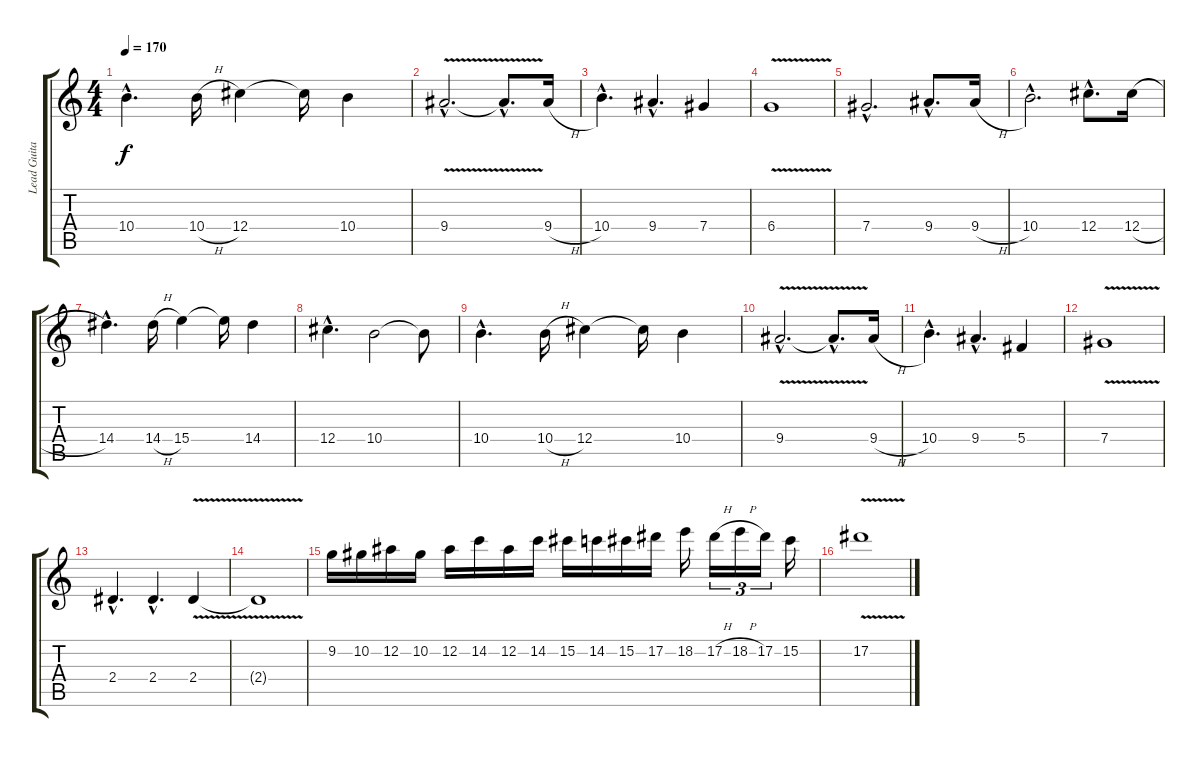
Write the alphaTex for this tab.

\track ("Lead Guitar" "Lead Guita") {instrument overdrivenguitar}
\staff {score tabs}
\tuning (Eb4 Bb3 Gb3 Db3 Ab2 Eb2) {hide}
\ts (4 4)
\tempo 170
\clef g2
\ks c
10.4{hac}.4{d dy f} 10.4{h}.16 12.4.4 12.4{t}.16 10.4.4 |
9.4{v hac}.2{d} 9.4{hac t}.8{d} 9.4{h}.16 |
10.4{hac}.4{d} 9.4{hac}.4{d} 7.4.4 |
6.4{v}.1 |
7.4{hac}.2{d} 9.4{hac}.8{d} 9.4{h}.16 |
10.4{hac}.2{d} 12.4{hac}.8{d} 12.4{h}.16 |
14.4{hac}.4{d} 14.4{h}.16 15.4.4 15.4{t}.16 14.4.4 |
12.4{hac}.4{d} 10.4.2 10.4{t}.8 |
10.4{hac}.4{d} 10.4{h}.16 12.4.4 12.4{t}.16 10.4.4 |
9.4{v hac}.2{d} 9.4{hac t}.8{d} 9.4{h}.16 |
10.4{hac}.4{d} 9.4{hac}.4{d} 5.4.4 |
7.4{v}.1 |
2.4{hac}.4{d} 2.4{hac}.4{d} 2.4{v}.4 |
2.4{t}.1 |
9.2.16 10.2.16 12.2.16 10.2.16 12.2.16 14.2.16 12.2.16 14.2.16 15.2.16 14.2.16 15.2.16 17.2.16 18.2.16 17.2{h}.16{tu (3 2)} 18.2{h}.16{tu (3 2)} 17.2.16{tu (3 2)} 15.2.16 |
17.2{v}.1
